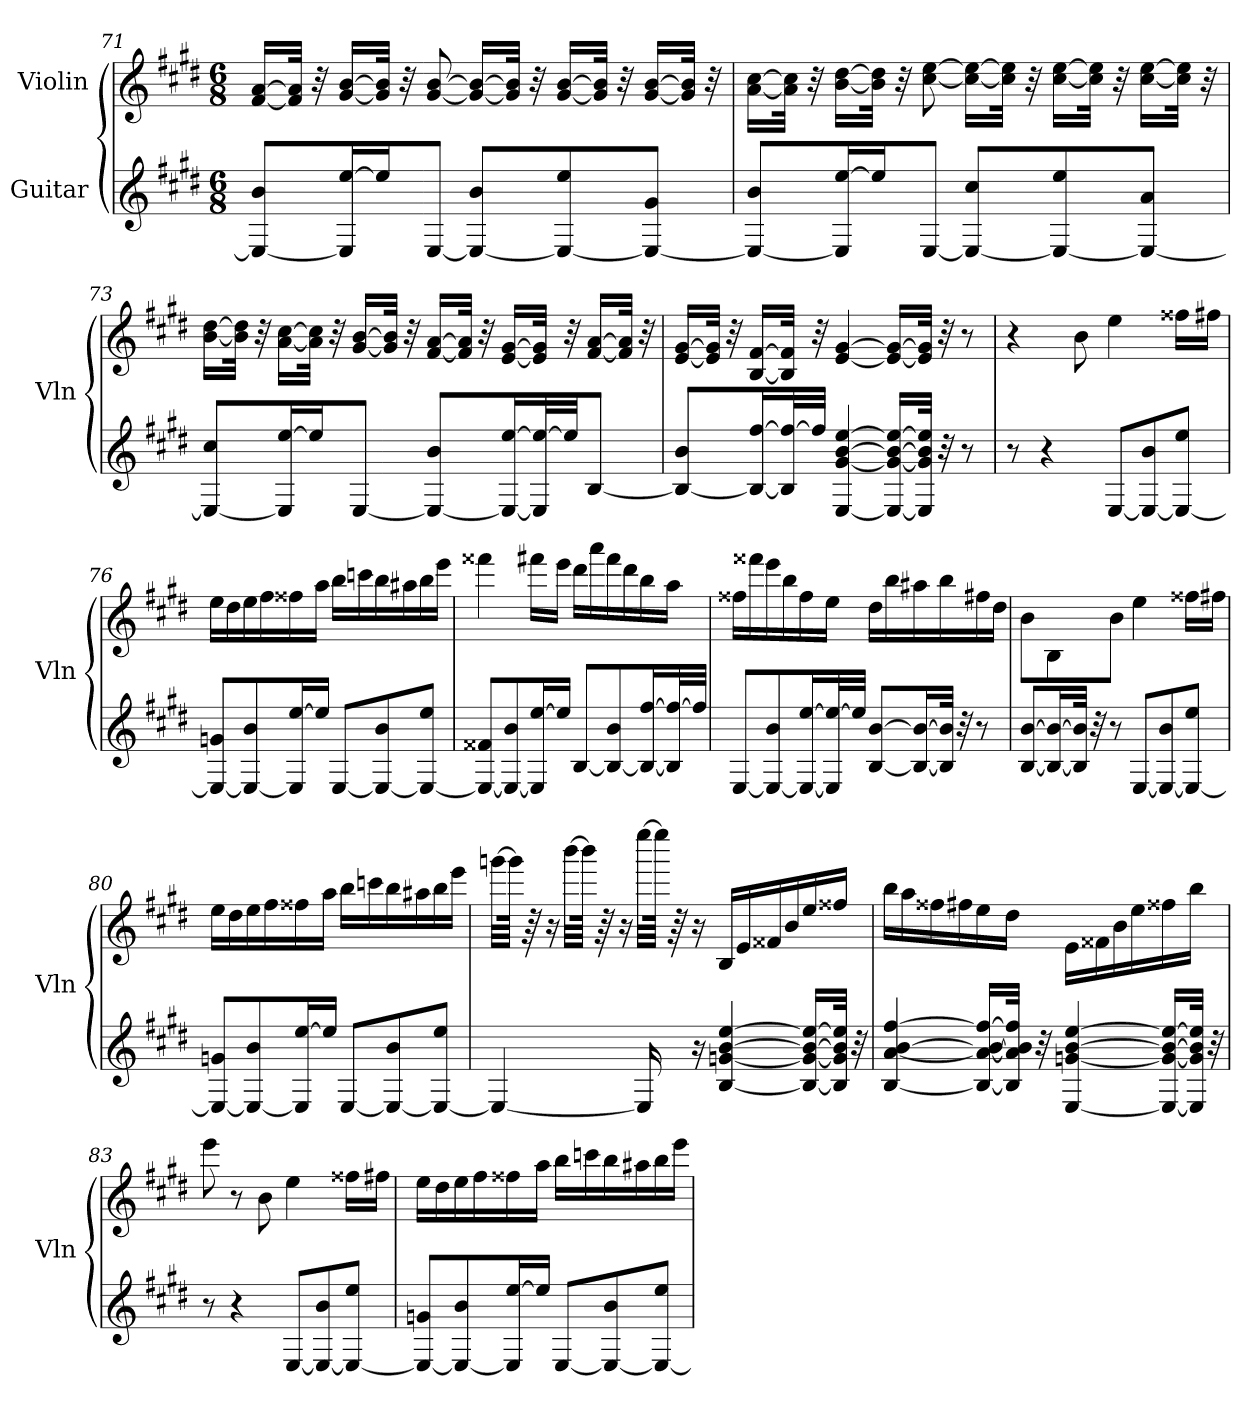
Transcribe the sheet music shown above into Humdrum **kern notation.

**kern	**kern
*part2	*part1
*staff2	*staff1
*I"Guitar	*I"Violin
*	*I'Vln
!!LO:PB:g=z
*clefG2	*clefG2
*k[f#c#g#d#]	*k[f#c#g#d#]
*E:	*E:
*M6/8	*M6/8
=71	=71
8E/_ 8b/L	[16f#/ [16a/LL
.	32f#/] 32a/]JJk
.	32r
16E/] [16ee/L	[16g#/ [16b/LL
16ee/J]	32g#/] 32b/]JJk
.	32r
[8E/J	[8g#/ [8b/
8E/_ 8b/L	16g#/_ 16b/_LL
.	32g#/] 32b/]JJk
.	32r
8E/_ 8ee/	[16g#/ [16b/LL
.	32g#/] 32b/]JJk
.	32r
8E/_ 8g#/J	[16g#/ [16b/LL
.	32g#/] 32b/]JJk
.	32r
=72	=72
8E/_ 8b/L	[16a\ [16cc#\LL
.	32a\] 32cc#\]JJk
.	32r
16E/] [16ee/L	[16b\ [16dd#\LL
16ee/J]	32b\] 32dd#\]JJk
.	32r
[8E/J	[8cc#\ [8ee\
8E/_ 8cc#/L	16cc#\_ 16ee\_LL
.	32cc#\] 32ee\]JJk
.	32r
8E/_ 8ee/	[16cc#\ [16ee\LL
.	32cc#\] 32ee\]JJk
.	32r
8E/_ 8a/J	[16cc#\ [16ee\LL
.	32cc#\] 32ee\]JJk
.	32r
!!LO:LB:g=z
=73	=73
8E/_ 8cc#/L	[16b\ [16dd#\LL
.	32b\] 32dd#\]JJk
.	32r
16E/] [16ee/L	[16a\ [16cc#\LL
16ee/J]	32a\] 32cc#\]JJk
.	32r
[8E/J	[16g#/ [16b/LL
.	32g#/] 32b/]JJk
.	32r
8E/_ 8b/L	[16f#/ [16a/LL
.	32f#/] 32a/]JJk
.	32r
16E/_ [16ee/L	[16e/ [16g#/LL
32E/] 32ee/_L	32e/] 32g#/]JJk
32ee/JJ]	32r
[8B/J	[16f#/ [16a/LL
.	32f#/] 32a/]JJk
.	32r
=74	=74
8B/_ 8b/L	[16e/ [16g#/LL
.	32e/] 32g#/]JJk
.	32r
16B/_ [16ff#/L	[16B/ [16f#/LL
32B/] 32ff#/_L	32B/] 32f#/]JJk
32ff#/JJJ]	32r
[4E/ [4g#/ [4b/ [4ee/	[4e/ [4g#/
16E/_ 16g#/_ 16b/_ 16ee/_LL	16e/_ 16g#/_LL
32E/] 32g#/] 32b/] 32ee/]JJk	32e/] 32g#/]JJk
32r	32r
8r	8r
=75	=75
8r	4r
4r	.
.	8b\
[8E/L	4ee\
8E/_ 8b/	.
8E/_ 8ee/J	16ff##X\LL
.	16ff#X\JJ
!!LO:LB:g=z
=76	=76
8E/_ 8gn/L	16ee\LL
.	16dd#\
8E/_ 8b/	16ee\
.	16ff#\
16E/] [16ee/L	16ff##X\
16ee/JJ]	16aa\JJ
[8E/L	16bb\LL
.	16cccn\
8E/_ 8b/	16bb\
.	16aa#X\
8E/_ 8ee/J	16bb\
.	16eee\JJ
=77	=77
8E/_ 8f##X/L	4fff##X\
8E/_ 8b/	.
16E/] [16ee/L	16fff#X\LL
16ee/JJ]	16eee\JJ
[8B/L	16ddd#\LL
.	16aaa\
8B/_ 8b/	16fff#\
.	16ddd#\
16B/_ [16ff#/L	16bb\
32B/] 32ff#/_L	16aa\JJ
32ff#/JJJ]	.
=78	=78
[8E/L	16ff##X\LL
.	16fff##X\
8E/_ 8b/	16eee\
.	16bb\
16E/_ [16ee/L	16ff##\
32E/] 32ee/_L	16ee\JJ
32ee/JJJ]	.
[8B/ [8b/L	16dd#\LL
.	16bb\
16B/_ 16b/_L	16aa#X\
32B/] 32b/]JJk	16bb\
32r	.
8r	16ff#X\
.	16dd#\JJ
!!LO:LB:g=z
=79	=79
[8B/ [8b/L	8b\L
16B/_ 16b/_L	8B\
32B/] 32b/]JJk	.
32r	.
8r	8b\J
[8E/L	4ee\
8E/_ 8b/	.
8E/_ 8ee/J	16ff##X\LL
.	16ff#X\JJ
=80	=80
8E/_ 8gn/L	16ee\LL
.	16dd#\
8E/_ 8b/	16ee\
.	16ff#\
16E/] [16ee/L	16ff##X\
16ee/JJ]	16aa\JJ
[8E/L	16bb\LL
.	16cccn\
8E/_ 8b/	16bb\
.	16aa#X\
8E/_ 8ee/J	16bb\
.	16eee\JJ
!!LO:LB:g=z
=81	=81
4E/_	[32gggn\LLL
.	64ggg\JJJk]
.	64r
.	16r
.	[32bbb\LLL
.	64bbb\JJJk]
.	64r
.	16r
16E/]	[32eeee\LLL
.	64eeee\JJJk]
.	64r
16r	16r
[4B/ [4gn/ [4b/ [4ee/	16B/LL
.	16e/
.	16f##X/
.	16b/
16B/_ 16g/_ 16b/_ 16ee/_LL	16ee/
32B/] 32g/] 32b/] 32ee/]JJk	16ff##X/JJ
32r	.
=82	=82
[4B/ [4a/ [4b/ [4ff#/	16bb\LL
.	16aa\
.	16ff##X\
.	16ff#X\
16B/_ 16a/_ 16b/_ 16ff#/_LL	16ee\
32B/] 32a/] 32b/] 32ff#/]JJk	16dd#\JJ
32r	.
[4E/ [4gn/ [4b/ [4ee/	16e\LL
.	16f##X\
.	16b\
.	16ee\
16E/_ 16g/_ 16b/_ 16ee/_LL	16ff##X\
32E/] 32g/] 32b/] 32ee/]JJk	16bb\JJ
32r	.
!!LO:PB:g=z
=83	=83
8r	8eee\
4r	8r
.	8b\
[8E/L	4ee\
8E/_ 8b/	.
8E/_ 8ee/J	16ff##X\LL
.	16ff#X\JJ
=84	=84
8E/_ 8gn/L	16ee\LL
.	16dd#\
8E/_ 8b/	16ee\
.	16ff#\
16E/] [16ee/L	16ff##X\
16ee/JJ]	16aa\JJ
[8E/L	16bb\LL
.	16cccn\
8E/_ 8b/	16bb\
.	16aa#X\
8E/_ 8ee/J	16bb\
.	16eee\JJ
=	=
*-	*-
